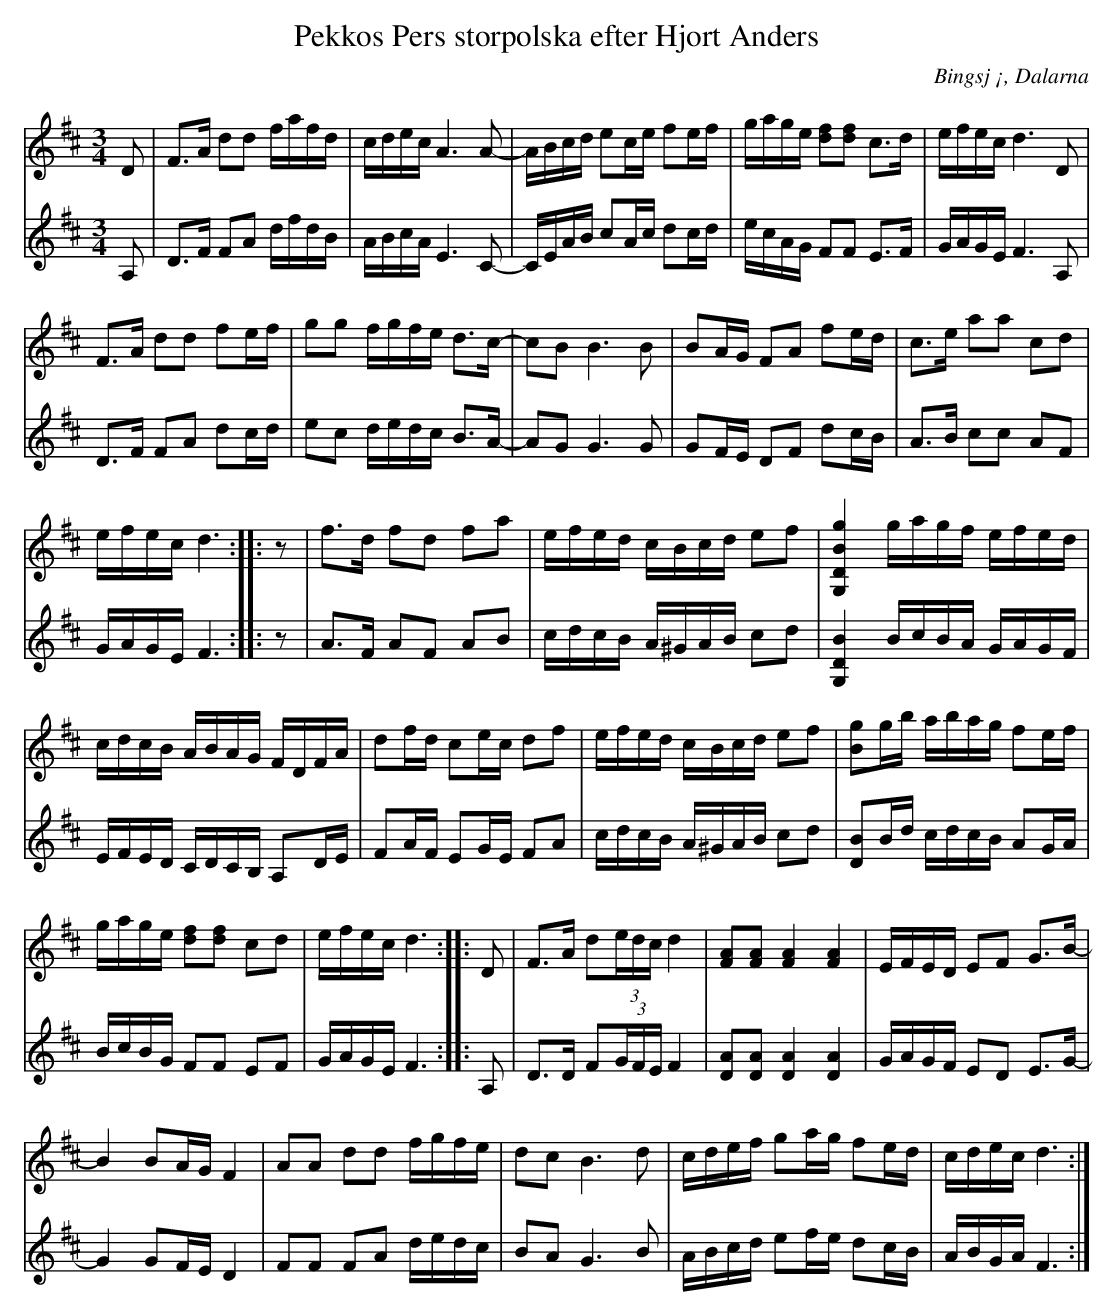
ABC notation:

X:1
T: Pekkos Pers storpolska efter Hjort Anders
O: Bingsj ¡, Dalarna
M: 3/4
L: 1/8
K: D
V:1
D | F>A dd f/a/f/d/ | c/d/e/c/ A3 A-| A/B/c/d/ ec/e/ fe/f/ | g/a/g/e/ [df][df] c>d | e/f/e/c/ d3  D|
F>A dd fe/f/ | gg f/g/f/e/ d>c- | cB B3 B | BA/G/ FA fe/d/ | c>e aa cd |
e/f/e/c/ d3 :: z | f>d fd fa | e/f/e/d/ c/B/c/d/ ef | [G,2D2B2g2] g/a/g/f/ e/f/e/d/ |
c/d/c/B/ A/B/A/G/ F/D/F/A/ | df/d/ ce/c/ df | e/f/e/d/ c/B/c/d/ ef | [Bg]g/b/ a/b/a/g/ fe/f/ |
g/a/g/e/ [df][df] cd | e/f/e/c/ d3 :: D | F>A d(3e/d/c/ d2 | [FA][FA] [F2A2] [F2A2] | E/F/E/D/ EF G>B- |
B2 BA/G/ F2 | AA dd f/g/f/e/ | dc B3 d | c/d/e/f/ ga/g/ fe/d/ | c/d/e/c/ d3 :|]
V:2
A, | D>F FA d/f/d/B/ | A/B/c/A/ E3 C-| C/E/A/B/ cA/c/ dc/d/ | e/c/A/G/ FF E>F | G/A/G/E/ F3 A, |
D>F FA dc/d/ | ec d/e/d/c/ B>A- | AG G3 G | GF/E/ DF dc/B/ | A>B cc AF |
G/A/G/E/ F3 :: z | A>F AF AB | c/d/c/B/ A/^G/A/B/ cd | [G,2D2B2] B/c/B/A/ G/A/G/F/ |
E/F/E/D/ C/D/C/B,/ A,D/E/ | FA/F/ EG/E/ FA | c/d/c/B/ A/^G/A/B/ cd | [DB]B/d/ c/d/c/B/ AG/A/ |
B/c/B/G/ FF EF | G/A/G/E/ F3 :: A, | D>D F(3G/F/E/ F2 | [DA][DA] [D2A2] [D2A2] | G/A/G/F/ ED E>G- |
G2 GF/E/ D2 | FF FA d/e/d/c/ | BA G3 B | A/B/c/d/ ef/e/ dc/B/ | A/B/G/A/ F3 :|]
